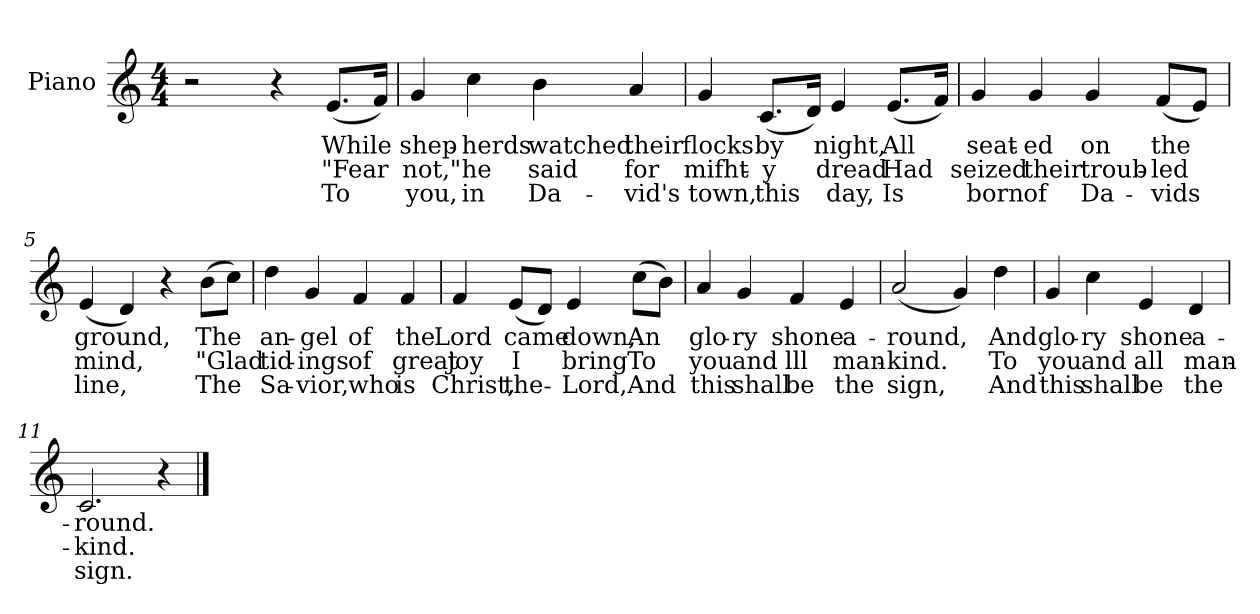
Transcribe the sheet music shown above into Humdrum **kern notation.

**kern	**text	**text	**text
*part1	*part1	*part1	*part1
*staff1	*staff1	*staff1	*staff1
*I"Piano	*	*	*
*I'Pno.	*	*	*
*clefG2	*	*	*
*k[]	*	*	*
*C:	*	*	*
*M4/4	*	*	*
=1	=1	=1	=1
2r	.	.	.
4r	.	.	.
(8.e/L	While	"Fear	To
16f/Jk)	.	.	.
=2	=2	=2	=2
4g/	shep-	not,"	you,
4cc\	-herds	he	in
4b\	watched	said	Da-
4a/	their	for	-vid's
=3	=3	=3	=3
4g/	flocks	mifht-	town,
(8.c/L	by	-y	this
16d/Jk)	.	.	.
4e/	night,	dread	day,
(8.e/L	All	Had	Is
16f/Jk)	.	.	.
!!LO:LB:g=z
=4	=4	=4	=4
4g/	seat-	seized	born
4g/	-ed	their	of
4g/	on	troub-	Da-
(8f/L	the	led	-vids
8e/J)	.	.	.
=5	=5	=5	=5
(4e/	ground,	mind,	line,
4d/)	.	.	.
4r	.	.	.
(8b\L	-The	"Glad	The
8cc\J)	.	.	.
=6	=6	=6	=6
4dd\	an-	tid-	Sa-
4g/	-gel	-ings	-vior,
4f/	of	of	who
4f/	the	great	is
!!LO:LB:g=z
=7	=7	=7	=7
4f/	Lord	joy	Christ,
(8e/L	came	I	the-
8d/J)	.	.	.
4e/	down,	bring	-Lord,
(8cc\L	An	To	And
8b\J)	.	.	.
=8	=8	=8	=8
4a/	glo-	you	this
4g/	-ry	and	shall
4f/	shone	lll	be
4e/	a-	man-	the
=9	=9	=9	=9
(2a/	-round,	-kind.	sign,
4g/)	.	.	.
4dd\	And	To	And
!!LO:LB:g=z
=10	=10	=10	=10
4g/	glo-	you	this
4cc\	-ry	and	shall
4e/	shone	all	be
4d/	a-	man-	the
=11	=11	=11	=11
2.c/	-round.	-kind.	sign.
4r	.	.	.
==	==	==	==
*-	*-	*-	*-
